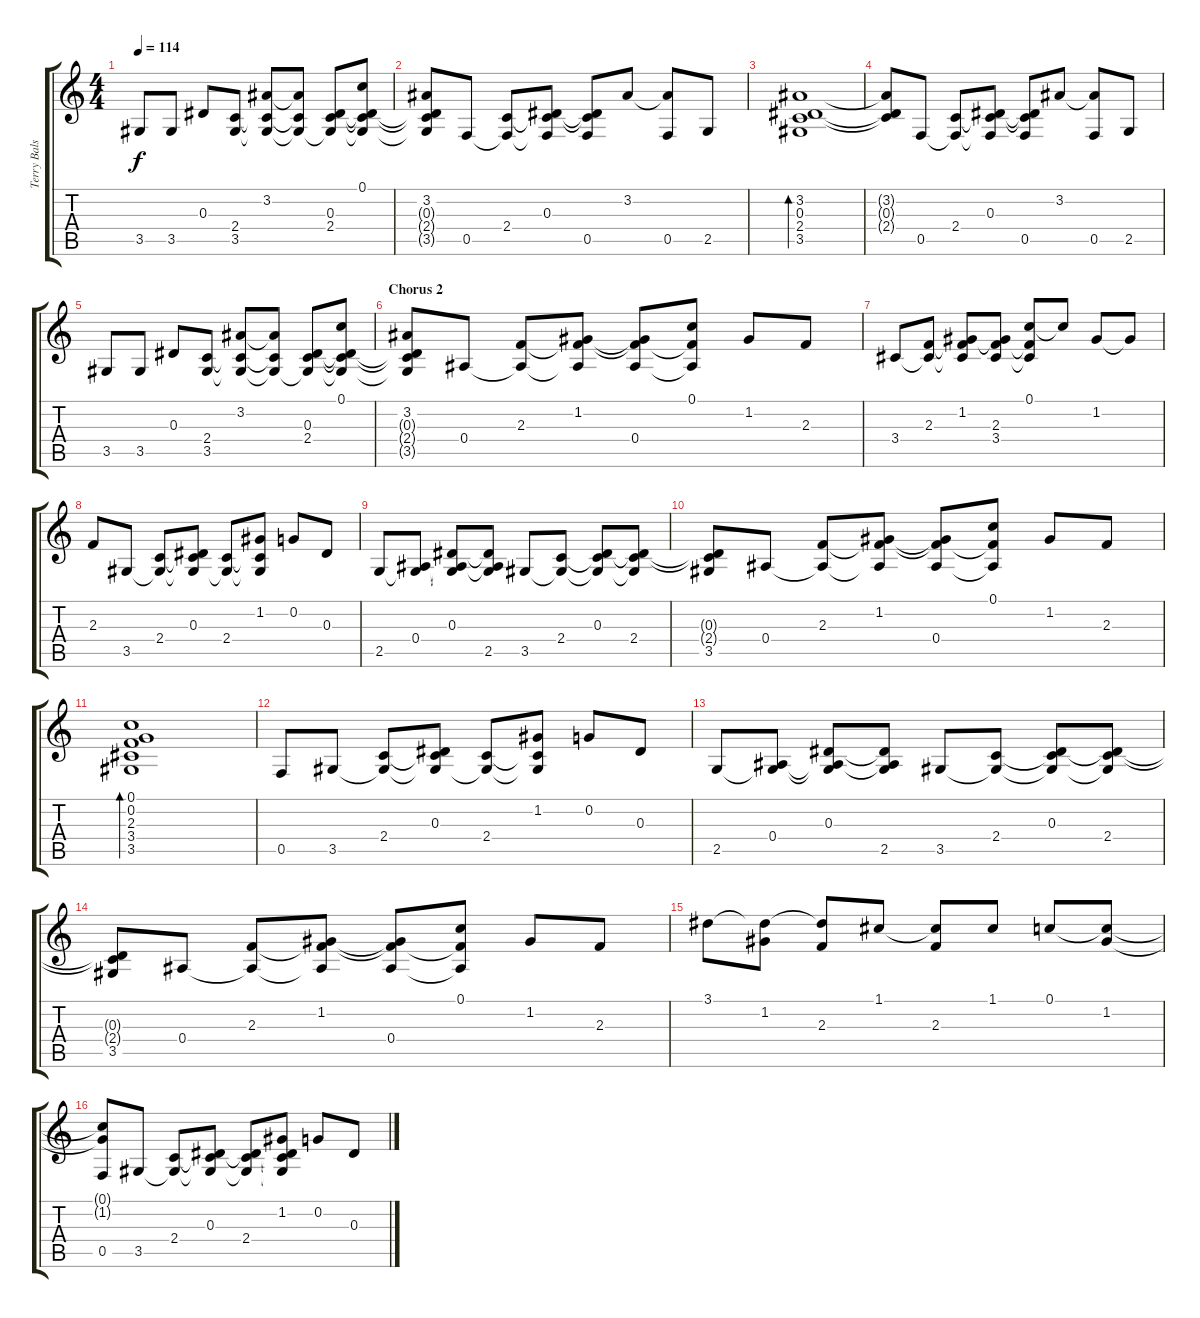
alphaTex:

\track ("Terry Balsamo (Chorus Effect)" "Terry Bals") {instrument electricguitarjazz}
\staff {score tabs}
\tuning (C4 G3 Eb3 Bb2 F2 C2) {hide}
\ts (4 4)
\tempo 114
\clef g2
\ks c
3.5.8{dy f} 3.5.8 0.3.8 (2.4 3.5).8 (3.2 2.4{t} 3.5{t}).8 (3.2{t} 2.4{t} 3.5{t}).8 (0.3 2.4 3.5{t}).8 (0.1 0.3{t} 2.4{t} 3.5{t}).8 |
(3.2 0.3{t} 2.4{t} 3.5{t}).8 0.5.8 (2.4 0.5{t}).8 (0.3 2.4{t} 0.5{t}).8 (0.3{t} 2.4{t} 0.5).8 3.2.8 (3.2{t} 0.5).8 2.5.8 |
(3.2 0.3 2.4 3.5).1{bd 240} |
(3.2{t} 0.3{t} 2.4{t}).8 0.5.8 (2.4 0.5{t}).8 (0.3 2.4{t} 0.5{t}).8 (0.3{t} 2.4{t} 0.5).8 3.2.8 (3.2{t} 0.5).8 2.5.8 |
3.5.8 3.5.8 0.3.8 (2.4 3.5).8 (3.2 2.4{t} 3.5{t}).8 (3.2{t} 2.4{t} 3.5{t}).8 (0.3 2.4 3.5{t}).8 (0.1 0.3{t} 2.4{t} 3.5{t}).8 |
\section ("" "Chorus 2")
(3.2 0.3{t} 2.4{t} 3.5{t}).8 0.4.8 (2.3 0.4{t}).8 (1.2 2.3{t} 0.4{t}).8 (1.2{t} 2.3{t} 0.4).8 (0.1 2.3{t} 0.4{t}).8 1.2.8 2.3.8 |
3.4.8 (2.3 3.4{t}).8 (1.2 2.3{t} 3.4{t}).8 (1.2{t} 2.3 3.4).8 (0.1 2.3{t} 3.4{t}).8 0.1{t}.8 1.2.8 1.2{t}.8 |
2.3.8 3.5.8 (2.4 3.5{t}).8 (0.3 2.4{t} 3.5{t}).8 (2.4 3.5{t}).8 (1.2 2.4{t} 3.5{t}).8 0.2.8 0.3.8 |
2.5.8 (0.4 2.5{t}).8 (0.3 0.4{t} 2.5{t}).8 (0.3{t} 0.4{t} 2.5).8 3.5.8 (2.4 3.5{t}).8 (0.3 2.4{t} 3.5{t}).8 (0.3{t} 2.4 3.5{t}).8 |
(0.3{t} 2.4{t} 3.5).8 0.4.8 (2.3 0.4{t}).8 (1.2 2.3{t} 0.4{t}).8 (1.2{t} 2.3{t} 0.4).8 (0.1 2.3{t} 0.4{t}).8 1.2.8 2.3.8 |
(0.1 0.2 2.3 3.4 3.5).1{bd 240} |
0.5.8 3.5.8 (2.4 3.5{t}).8 (0.3 2.4{t} 3.5{t}).8 (2.4 3.5{t}).8 (1.2 2.4{t} 3.5{t}).8 0.2.8 0.3.8 |
2.5.8 (0.4 2.5{t}).8 (0.3 0.4{t} 2.5{t}).8 (0.3{t} 0.4{t} 2.5).8 3.5.8 (2.4 3.5{t}).8 (0.3 2.4{t} 3.5{t}).8 (0.3{t} 2.4 3.5{t}).8 |
(0.3{t} 2.4{t} 3.5).8 0.4.8 (2.3 0.4{t}).8 (1.2 2.3{t} 0.4{t}).8 (1.2{t} 2.3{t} 0.4).8 (0.1 2.3{t} 0.4{t}).8 1.2.8 2.3.8 |
3.1.8 (3.1{t} 1.2).8 (3.1{t} 2.3).8 1.1.8 (1.1{t} 2.3).8 1.1.8 0.1.8 (0.1{t} 1.2).8 |
(0.1{t} 1.2{t} 0.5).8 3.5.8 (2.4 3.5{t}).8 (0.3 2.4{t} 3.5{t}).8 (0.3{t} 2.4 3.5{t}).8 (1.2 0.3{t} 2.4{t} 3.5{t}).8 0.2.8 0.3.8
